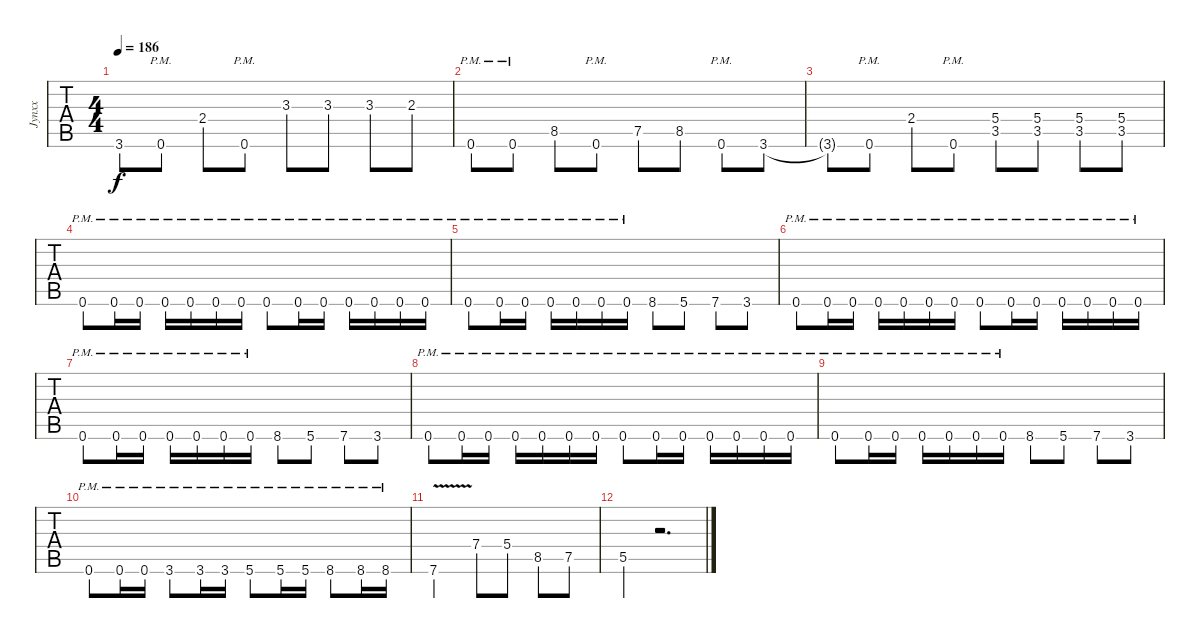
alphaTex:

\track ("Jynxx" "Jynxx") {instrument overdrivenguitar}
\staff {tabs}
\tuning (Eb4 Bb3 Gb3 Db3 Ab2 Db2) {hide}
\ts (4 4)
\tempo 186
\clef g2
\ks c
3.6{t}.8{dy f} 0.6{pm}.8 2.4.8 0.6{pm}.8 3.3.8 3.3.8 3.3.8 2.3.8 |
0.6{pm}.8 0.6{pm}.8 8.5.8 0.6{pm}.8 7.5.8 8.5.8 0.6{pm}.8 3.6.8 |
3.6{t}.8 0.6{pm}.8 2.4.8 0.6{pm}.8 (5.4 3.5).8 (5.4 3.5).8 (5.4 3.5).8 (5.4 3.5).8 |
0.6{pm}.8 0.6{pm}.16 0.6{pm}.16 0.6{pm}.16 0.6{pm}.16 0.6{pm}.16 0.6{pm}.16 0.6{pm}.8 0.6{pm}.16 0.6{pm}.16 0.6{pm}.16 0.6{pm}.16 0.6{pm}.16 0.6{pm}.16 |
0.6{pm}.8 0.6{pm}.16 0.6{pm}.16 0.6{pm}.16 0.6{pm}.16 0.6{pm}.16 0.6{pm}.16 8.6.8 5.6.8 7.6.8 3.6.8 |
0.6{pm}.8 0.6{pm}.16 0.6{pm}.16 0.6{pm}.16 0.6{pm}.16 0.6{pm}.16 0.6{pm}.16 0.6{pm}.8 0.6{pm}.16 0.6{pm}.16 0.6{pm}.16 0.6{pm}.16 0.6{pm}.16 0.6{pm}.16 |
0.6{pm}.8 0.6{pm}.16 0.6{pm}.16 0.6{pm}.16 0.6{pm}.16 0.6{pm}.16 0.6{pm}.16 8.6.8 5.6.8 7.6.8 3.6.8 |
0.6{pm}.8 0.6{pm}.16 0.6{pm}.16 0.6{pm}.16 0.6{pm}.16 0.6{pm}.16 0.6{pm}.16 0.6{pm}.8 0.6{pm}.16 0.6{pm}.16 0.6{pm}.16 0.6{pm}.16 0.6{pm}.16 0.6{pm}.16 |
0.6{pm}.8 0.6{pm}.16 0.6{pm}.16 0.6{pm}.16 0.6{pm}.16 0.6{pm}.16 0.6{pm}.16 8.6.8 5.6.8 7.6.8 3.6.8 |
0.6{pm}.8 0.6{pm}.16 0.6{pm}.16 3.6{pm}.8 3.6{pm}.16 3.6{pm}.16 5.6{pm}.8 5.6{pm}.16 5.6{pm}.16 8.6{pm}.8 8.6{pm}.16 8.6{pm}.16 |
7.6{v}.2 7.4.8 5.4.8 8.5.8 7.5.8 |
5.5.4 r.2{d}
